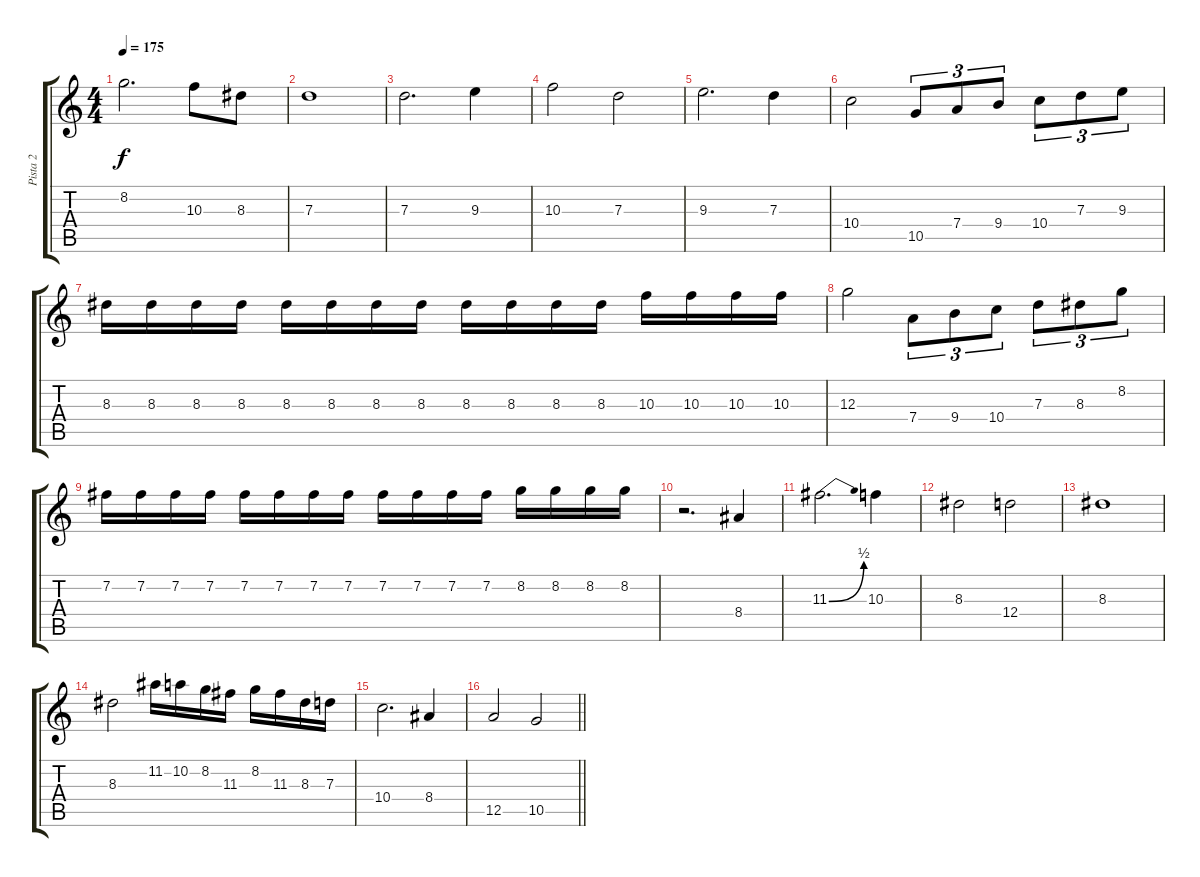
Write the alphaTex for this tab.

\track ("Pista 2" "Pista 2") {instrument distortionguitar}
\staff {score tabs}
\tuning (E4 B3 G3 D3 A2 E2) {hide}
\ts (4 4)
\tempo 175
\clef g2
\ks c
8.2.2{d dy f} 10.3.8 8.3.8 |
7.3.1 |
7.3.2{d} 9.3.4 |
10.3.2 7.3.2 |
9.3.2{d} 7.3.4 |
10.4.2 10.5.8{tu (3 2)} 7.4.8{tu (3 2)} 9.4.8{tu (3 2)} 10.4.8{tu (3 2)} 7.3.8{tu (3 2)} 9.3.8{tu (3 2)} |
8.3.16 8.3.16 8.3.16 8.3.16 8.3.16 8.3.16 8.3.16 8.3.16 8.3.16 8.3.16 8.3.16 8.3.16 10.3.16 10.3.16 10.3.16 10.3.16 |
12.3.2 7.4.8{tu (3 2)} 9.4.8{tu (3 2)} 10.4.8{tu (3 2)} 7.3.8{tu (3 2)} 8.3.8{tu (3 2)} 8.2.8{tu (3 2)} |
7.2.16 7.2.16 7.2.16 7.2.16 7.2.16 7.2.16 7.2.16 7.2.16 7.2.16 7.2.16 7.2.16 7.2.16 8.2.16 8.2.16 8.2.16 8.2.16 |
r.2{d} 8.4.4 |
11.3{be (bend 0 0 60 2)}.2{d} 10.3.4 |
8.3.2 12.4.2 |
8.3.1 |
8.3.2 11.2.16 10.2.16 8.2.16 11.3.16 8.2.16 11.3.16 8.3.16 7.3.16 |
10.4.2{d} 8.4.4 |
\barLineRight lightlight
12.5.2 10.5.2
